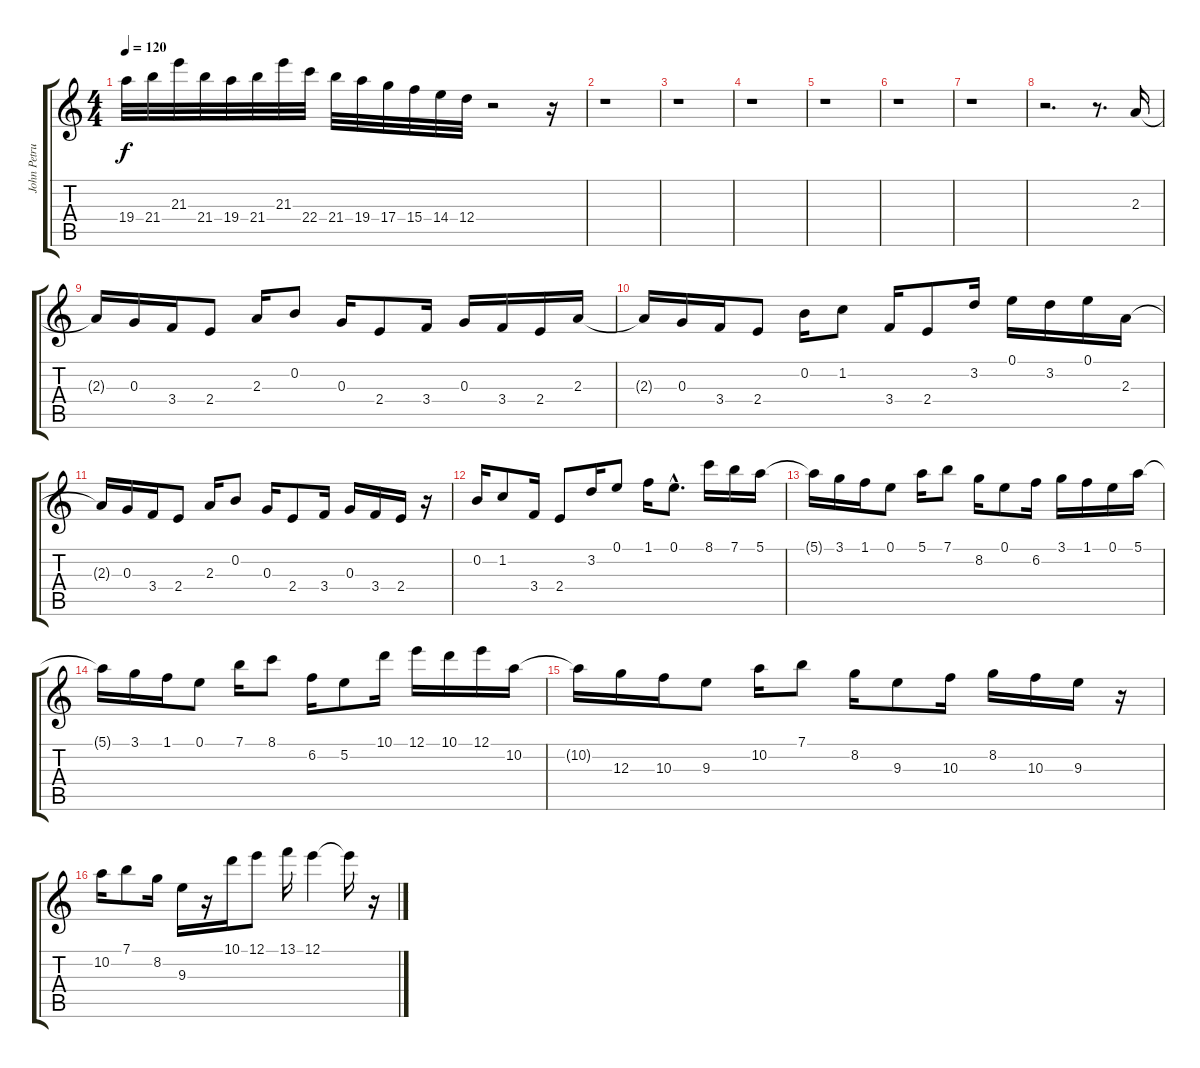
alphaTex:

\track ("John Petrucci - Disto 1" "John Petru") {instrument distortionguitar}
\staff {score tabs}
\tuning (E4 B3 G3 D3 A2 E2) {hide}
\ts (4 4)
\tempo 120
\clef g2
\ks c
19.4.32{dy f} 21.4.32 21.3.32 21.4.32 19.4.32 21.4.32 21.3.32 22.4.32 21.4.32 19.4.32 17.4.32 15.4.32 14.4.32 12.4.32 r.2 r.16 |
r.1 |
r.1 |
r.1 |
r.1 |
r.1 |
r.1 |
r.2{d} r.8{d} 2.3.16 |
2.3{t}.16 0.3.16 3.4.16 2.4.8 2.3.16 0.2.8 0.3.16 2.4.8 3.4.16 0.3.16 3.4.16 2.4.16 2.3.16 |
2.3{t}.16 0.3.16 3.4.16 2.4.8 0.2.16 1.2.8 3.4.16 2.4.8 3.2.16 0.1.16 3.2.16 0.1.16 2.3.16 |
2.3{t}.16 0.3.16 3.4.16 2.4.8 2.3.16 0.2.8 0.3.16 2.4.8 3.4.16 0.3.16 3.4.16 2.4.16 r.16 |
0.2.16 1.2.8 3.4.16 2.4.8 3.2.16 0.1.8 1.1.16 0.1{hac}.8{d} 8.1.16 7.1.16 5.1.16 |
5.1{t}.16 3.1.16 1.1.16 0.1.8 5.1.16 7.1.8 8.2.16 0.1.8 6.2.16 3.1.16 1.1.16 0.1.16 5.1.16 |
5.1{t}.16 3.1.16 1.1.16 0.1.8 7.1.16 8.1.8 6.2.16 5.2.8 10.1.16 12.1.16 10.1.16 12.1.16 10.2.16 |
10.2{t}.16 12.3.16 10.3.16 9.3.8 10.2.16 7.1.8 8.2.16 9.3.8 10.3.16 8.2.16 10.3.16 9.3.16 r.16 |
10.2.16 7.1.8 8.2.16 9.3.16 r.16 10.1.16 12.1.8 13.1.16 12.1.4 12.1{t}.16 r.16
